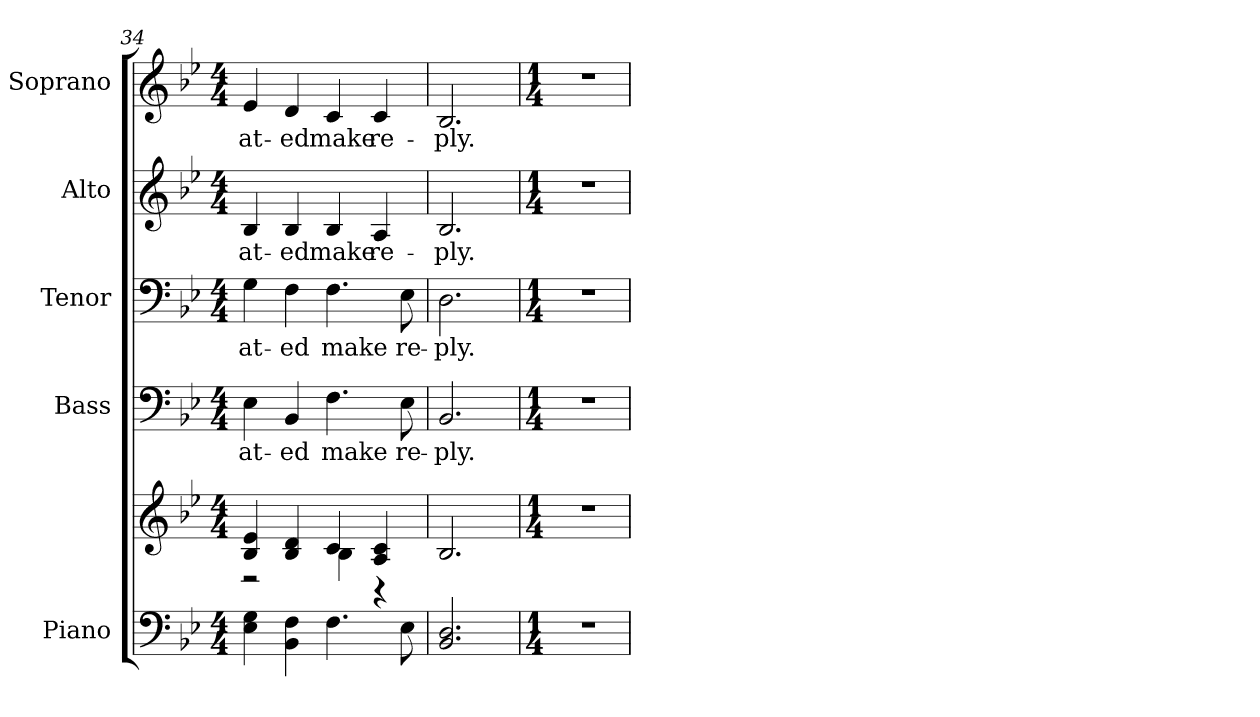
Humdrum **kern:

**kern	**kern	**kern	**text	**kern	**text	**kern	**text	**kern	**text
*part5	*part5	*part4	*part4	*part3	*part3	*part2	*part2	*part1	*part1
*staff6	*staff5	*staff4	*staff4	*staff3	*staff3	*staff2	*staff2	*staff1	*staff1
*I"Piano	*	*I"Bass	*	*I"Tenor	*	*I"Alto	*	*I"Soprano	*
*I'Pno.	*	*I'B.	*	*	*	*I'A.	*	*I'S.	*
*clefF4	*clefG2	*clefF4	*	*clefF4	*	*clefG2	*	*clefG2	*
*k[b-e-]	*k[b-e-]	*k[b-e-]	*	*k[b-e-]	*	*k[b-e-]	*	*k[b-e-]	*
*B-:	*B-:	*B-:	*	*B-:	*	*B-:	*	*B-:	*
*M4/4	*M4/4	*M4/4	*	*M4/4	*	*M4/4	*	*M4/4	*
=34	=34	=34	=34	=34	=34	=34	=34	=34	=34
*	*^	*	*	*	*	*	*	*	*
!	!	!	!	!LO:LY:b:color=#000000	!	!	!	!	!	!
!	!	!	!	!	!	!LO:LY:b:color=#000000	!	!	!	!
!	!	!	!	!	!	!	!	!LO:LY:b:color=#000000	!	!
!	!	!	!	!	!	!	!	!	!	!LO:LY:b:color=#000000
4E-i\ 4Gi	4B-i/ 4e-i	2r	4E-i\	-at-	4Gi\	-at-	4B-i/	-at-	4e-i/	-at-
!	!	!	!	!LO:LY:b:color=#000000	!	!	!	!	!	!
!	!	!	!	!	!	!LO:LY:b:color=#000000	!	!	!	!
!	!	!	!	!	!	!	!	!LO:LY:b:color=#000000	!	!
!	!	!	!	!	!	!	!	!	!	!LO:LY:b:color=#000000
4BB-i\ 4Fi	4B-i/ 4di	.	4BB-i/	-ed	4Fi\	-ed	4B-i/	-ed	4di/	-ed
!	!	!	!	!LO:LY:b:color=#000000	!	!	!	!	!	!
!	!	!	!	!	!	!LO:LY:b:color=#000000	!	!	!	!
!	!	!	!	!	!	!	!	!LO:LY:b:color=#000000	!	!
!	!	!	!	!	!	!	!	!	!	!LO:LY:b:color=#000000
4.Fi\	4ci/	4B-i\	4.Fi\	make	4.Fi\	make	4B-i/	make	4ci/	make
!	!	!	!	!	!	!	!	!LO:LY:b:color=#000000	!	!
!	!	!	!	!	!	!	!	!	!	!LO:LY:b:color=#000000
.	4Ai/ 4ci	4r	.	.	.	.	4Ai/	re-	4ci/	re-
!	!	!	!	!LO:LY:b:color=#000000	!	!	!	!	!	!
!	!	!	!	!	!	!LO:LY:b:color=#000000	!	!	!	!
8E-i\	.	.	8E-i\	re-	8E-i\	re-	.	.	.	.
*	*v	*v	*	*	*	*	*	*	*	*
=35	=35	=35	=35	=35	=35	=35	=35	=35	=35
!	!	!	!LO:LY:b:color=#000000	!	!	!	!	!	!
!	!	!	!	!	!LO:LY:b:color=#000000	!	!	!	!
!	!	!	!	!	!	!	!LO:LY:b:color=#000000	!	!
!	!	!	!	!	!	!	!	!	!LO:LY:b:color=#000000
2.BB-i/ 2.Di	2.B-i/	2.BB-i/	-ply.	2.Di\	-ply.	2.B-i/	-ply.	2.B-i/	-ply.
=36	=36	=36	=36	=36	=36	=36	=36	=36	=36
*M1/4	*M1/4	*M1/4	*	*M1/4	*	*M1/4	*	*M1/4	*
!LO:N:vis=1	!LO:N:vis=1	!LO:N:vis=1	!	!LO:N:vis=1	!	!LO:N:vis=1	!	!LO:N:vis=1	!
4r	4r	4r	.	4r	.	4r	.	4r	.
=	=	=	=	=	=	=	=	=	=
*-	*-	*-	*-	*-	*-	*-	*-	*-	*-
